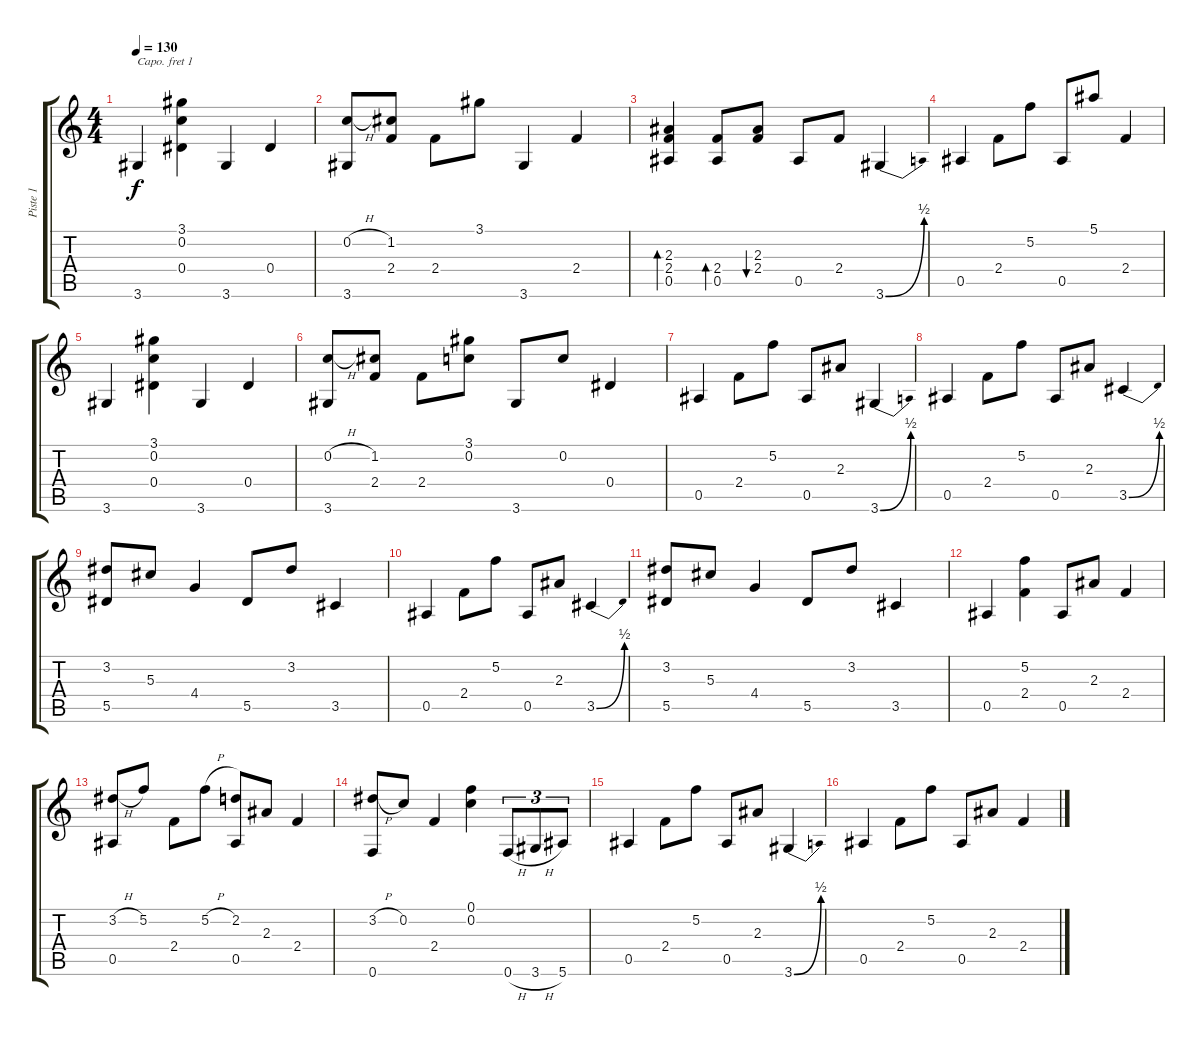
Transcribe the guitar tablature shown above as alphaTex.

\track ("Piste 1" "Piste 1") {instrument acousticguitarsteel}
\staff {score tabs}
\capo 1
\tuning (E4 B3 G3 D3 A2 E2) {hide}
\ts (4 4)
\tempo 130
\clef g2
\ks c
3.6.4{dy f} (3.1 0.2 0.4).4 3.6.4 0.4.4 |
(0.2{h} 3.6).8 (1.2 2.4).8 2.4.8 3.1.8 3.6.4 2.4.4 |
(2.3 2.4 0.5).4{bd 240} (2.4 0.5).8{bd 240} (2.3 2.4).8{bu 240} 0.5.8 2.4.8 3.6{be (bend 0 0 60 2)}.4 |
0.5.4 2.4.8 5.2.8 0.5.8 5.1.8 2.4.4 |
3.6.4 (3.1 0.2 0.4).4 3.6.4 0.4.4 |
(0.2{h} 3.6).8 (1.2 2.4).8 2.4.8 (3.1 0.2).8 3.6.8 0.2.8 0.4.4 |
0.5.4 2.4.8 5.2.8 0.5.8 2.3.8 3.6{be (bend 0 0 60 2)}.4 |
0.5.4 2.4.8 5.2.8 0.5.8 2.3.8 3.5{be (bend 0 0 60 2)}.4 |
(3.2 5.5).8 5.3.8 4.4.4 5.5.8 3.2.8 3.5.4 |
0.5.4 2.4.8 5.2.8 0.5.8 2.3.8 3.5{be (bend 0 0 60 2)}.4 |
(3.2 5.5).8 5.3.8 4.4.4 5.5.8 3.2.8 3.5.4 |
0.5.4 (5.2 2.4).4 0.5.8 2.3.8 2.4.4 |
(3.2{h} 0.5).8 5.2.8 2.4.8 5.2{h}.8 (2.2 0.5).8 2.3.8 2.4.4 |
(3.2{h} 0.6).8 0.2.8 2.4.4 (0.1 0.2).4 0.6{h}.8{tu (3 2)} 3.6{h}.8{tu (3 2)} 5.6.8{tu (3 2)} |
0.5.4 2.4.8 5.2.8 0.5.8 2.3.8 3.6{be (bend 0 0 60 2)}.4 |
0.5.4 2.4.8 5.2.8 0.5.8 2.3.8 2.4.4
